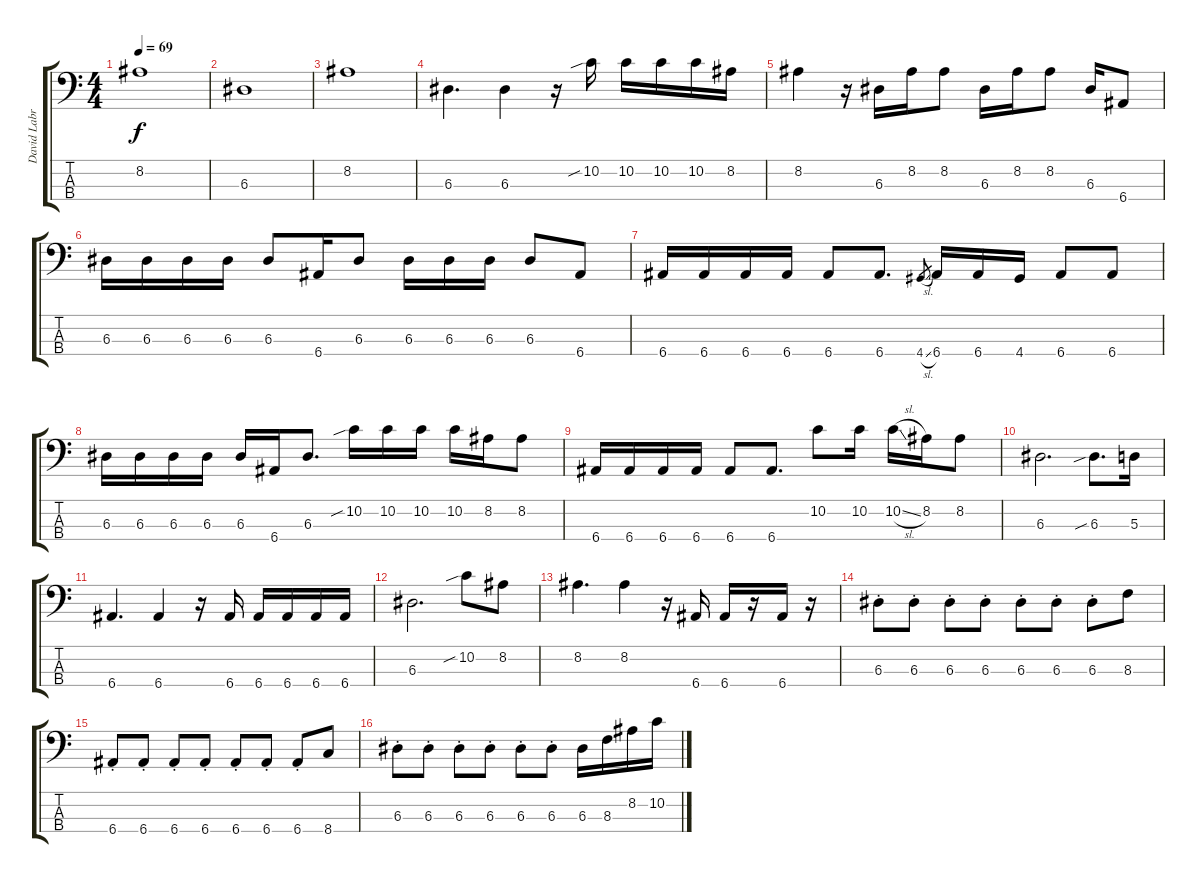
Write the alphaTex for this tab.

\track ("David Labruyere" "David Labr") {instrument electricbassfinger}
\staff {score tabs}
\tuning (G2 D2 A1 E1) {hide}
\ts (4 4)
\tempo 69
\clef f4
\ks c
8.2.1{dy f} |
6.3.1 |
8.2.1 |
6.3.4{d} 6.3.4 r.16 10.2{sib}.16 10.2.16 10.2.16 10.2.16 8.2.16 |
8.2.4 r.16 6.3.16 8.2.16 8.2.8 6.3.16 8.2.16 8.2.8 6.3.16 6.4.8 |
6.3.16 6.3.16 6.3.16 6.3.16 6.3.8 6.4.16 6.3.8 6.3.16 6.3.16 6.3.16 6.3.8 6.4.8 |
6.4.16 6.4.16 6.4.16 6.4.16 6.4.8 6.4.8{d} 4.4{sl}.8{gr} 6.4.16 6.4.16 4.4.16 6.4.8 6.4.8 |
6.3.16 6.3.16 6.3.16 6.3.16 6.3.16 6.4.16 6.3.8{d} 10.2{sib}.16 10.2.16 10.2.16 10.2.16 8.2.16 8.2.8 |
6.4.16 6.4.16 6.4.16 6.4.16 6.4.8 6.4.8{d} 10.2.8 10.2.16 10.2{sl}.16 8.2.16 8.2.8 |
6.3.2{d} 6.3{sib}.8{d} 5.3.16 |
6.4.4{d} 6.4.4 r.16 6.4.16 6.4.16 6.4.16 6.4.16 6.4.16 |
6.3.2{d} 10.2{sib}.8 8.2.8 |
8.2.4{d} 8.2.4 r.16 6.4.16 6.4.16 r.16 6.4.16 r.16 |
6.3{st}.8 6.3{st}.8 6.3{st}.8 6.3{st}.8 6.3{st}.8 6.3{st}.8 6.3{st}.8 8.3.8 |
6.4{st}.8 6.4{st}.8 6.4{st}.8 6.4{st}.8 6.4{st}.8 6.4{st}.8 6.4{st}.8 8.4.8 |
6.3{st}.8 6.3{st}.8 6.3{st}.8 6.3{st}.8 6.3{st}.8 6.3{st}.8 6.3.16 8.3.16 8.2.16 10.2.16
